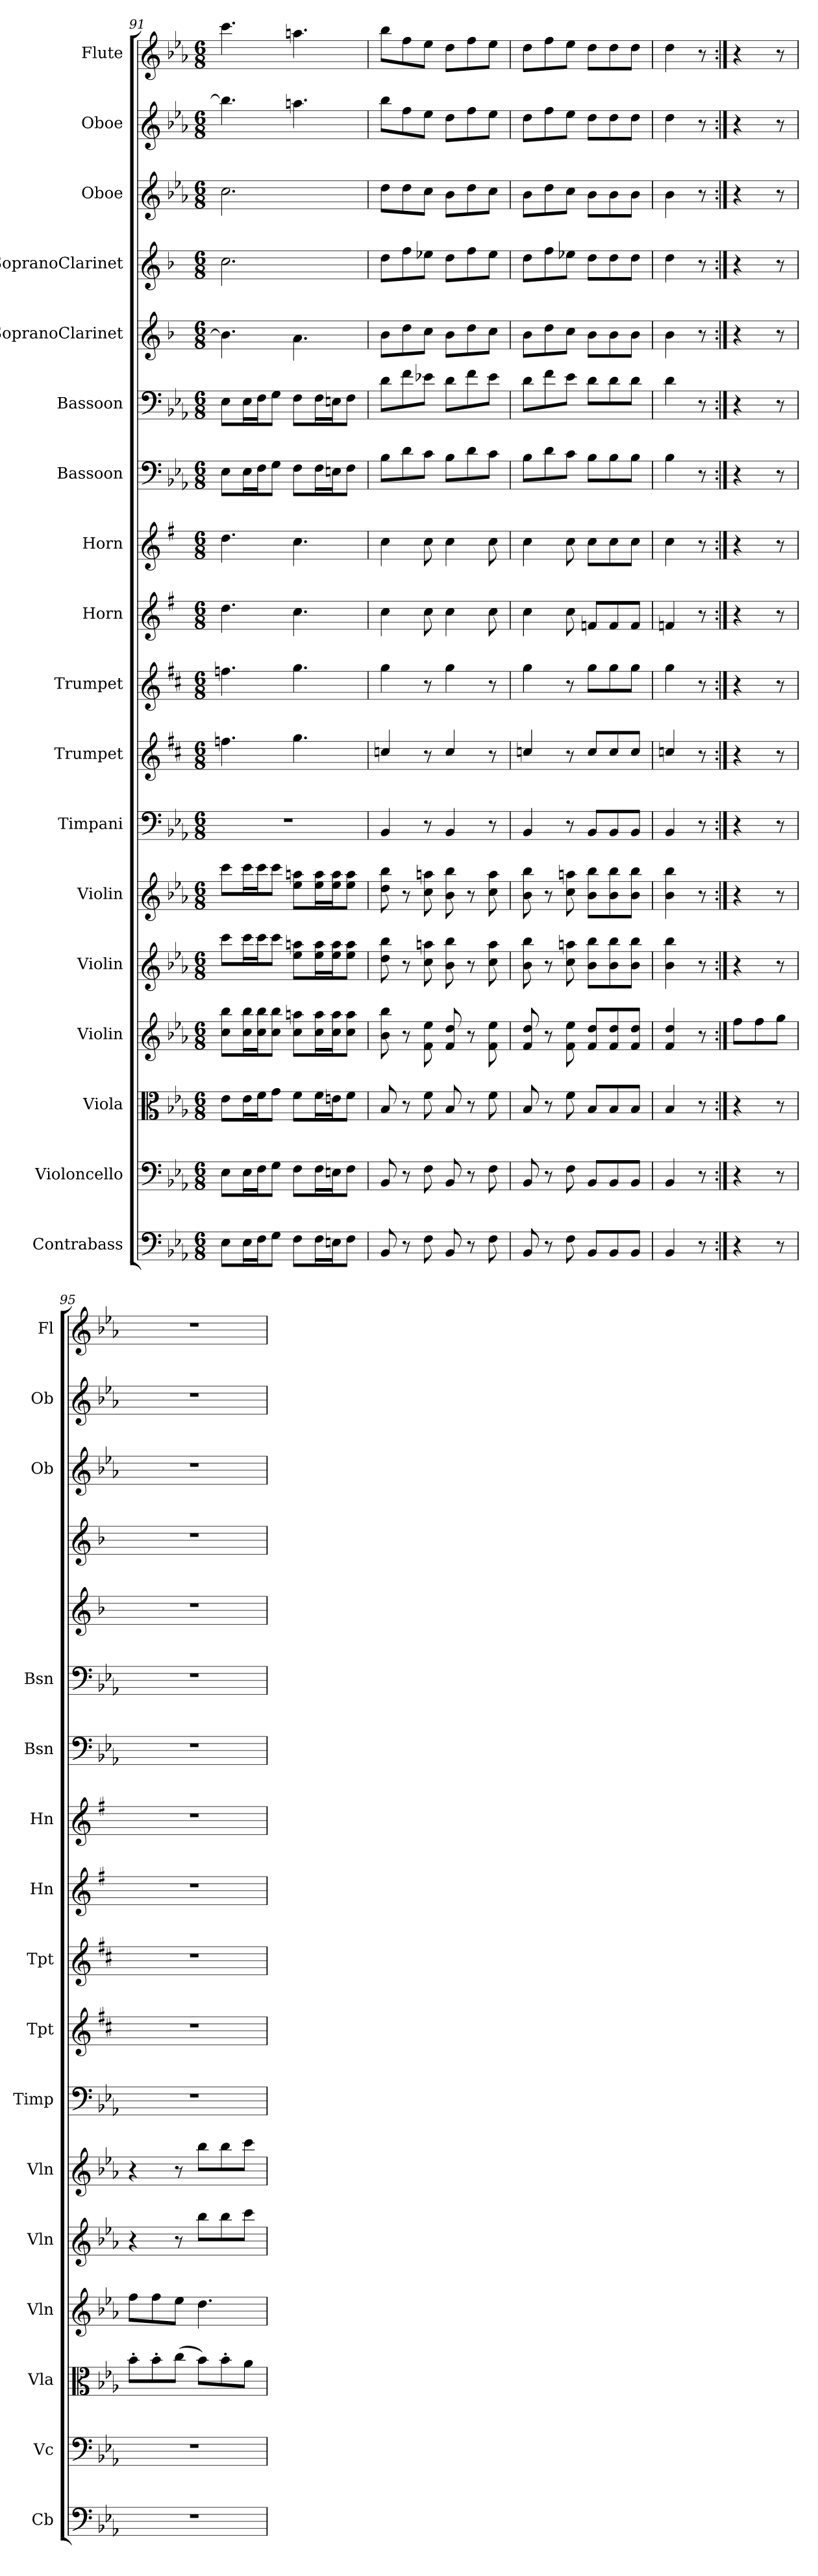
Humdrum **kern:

**kern	**kern	**kern	**kern	**kern	**kern	**kern	**kern	**kern	**kern	**kern	**kern	**kern	**kern	**kern	**kern	**kern	**kern
*part18	*part17	*part16	*part15	*part14	*part13	*part12	*part11	*part10	*part9	*part8	*part7	*part6	*part5	*part4	*part3	*part2	*part1
*staff18	*staff17	*staff16	*staff15	*staff14	*staff13	*staff12	*staff11	*staff10	*staff9	*staff8	*staff7	*staff6	*staff5	*staff4	*staff3	*staff2	*staff1
*I"Contrabass	*I"Violoncello	*I"Viola	*I"Violin	*I"Violin	*I"Violin	*I"Timpani	*I"Trumpet	*I"Trumpet	*I"Horn	*I"Horn	*I"Bassoon	*I"Bassoon	*I"SopranoClarinet	*I"SopranoClarinet	*I"Oboe	*I"Oboe	*I"Flute
*I'Cb	*I'Vc	*I'Vla	*I'Vln	*I'Vln	*I'Vln	*I'Timp	*I'Tpt	*I'Tpt	*I'Hn	*I'Hn	*I'Bsn	*I'Bsn	*	*	*I'Ob	*I'Ob	*I'Fl
*clefF4	*clefF4	*clefC3	*clefG2	*clefG2	*clefG2	*clefF4	*clefG2	*clefG2	*clefG2	*clefG2	*clefF4	*clefF4	*clefG2	*clefG2	*clefG2	*clefG2	*clefG2
*ITrd7c12	*	*	*	*	*	*	*ITrd1c2	*ITrd1c2	*ITrd4c7	*ITrd4c7	*	*	*	*	*	*	*
*k[b-e-a-]	*k[b-e-a-]	*k[b-e-a-]	*k[b-e-a-]	*k[b-e-a-]	*k[b-e-a-]	*k[b-e-a-]	*k[]	*k[]	*k[]	*k[]	*k[b-e-a-]	*k[b-e-a-]	*k[b-]	*k[b-]	*k[b-e-a-]	*k[b-e-a-]	*k[b-e-a-]
*M6/8	*M6/8	*M6/8	*M6/8	*M6/8	*M6/8	*M6/8	*M6/8	*M6/8	*M6/8	*M6/8	*M6/8	*M6/8	*M6/8	*M6/8	*M6/8	*M6/8	*M6/8
=91	=91	=91	=91	=91	=91	=91	=91	=91	=91	=91	=91	=91	=91	=91	=91	=91	=91
8EE-\L	8E-\L	8e-\L	8cc\ 8bb-\L	8ccc\L	8ccc\L	2.r	4.ee-X\	4.ee-X\	4.g\	4.g\	8E-\L	8E-\L	4.b-\]	2.cc\	2.cc\	4.bb-\]	4.ccc\
16EE-\L	16E-\L	16e-\L	16cc\ 16bb-\L	16ccc\L	16ccc\L	.	.	.	.	.	16E-\L	16E-\L	.	.	.	.	.
16FF\J	16F\J	16f\J	16cc\ 16bb-\J	16ccc\J	16ccc\J	.	.	.	.	.	16F\J	16F\J	.	.	.	.	.
8GG\J	8G\J	8g\J	8cc\ 8bb-\J	8ccc\J	8ccc\J	.	.	.	.	.	8G\J	8G\J	.	.	.	.	.
8FF\L	8F\L	8f\L	8cc\ 8aan\L	8ee-\ 8aan\L	8ee-\ 8aan\L	.	4.ff\	4.ff\	4.f\	4.f\	8F\L	8F\L	4.a\	.	.	4.aan\	4.aan\
16FF\L	16F\L	16f\L	16cc\ 16aa\L	16ee-\ 16aa\L	16ee-\ 16aa\L	.	.	.	.	.	16F\L	16F\L	.	.	.	.	.
16EEn\J	16En\J	16en\J	16cc\ 16aa\J	16ee-\ 16aa\J	16ee-\ 16aa\J	.	.	.	.	.	16En\J	16En\J	.	.	.	.	.
8FF\J	8F\J	8f\J	8cc\ 8aa\J	8ee-\ 8aa\J	8ee-\ 8aa\J	.	.	.	.	.	8F\J	8F\J	.	.	.	.	.
=92	=92	=92	=92	=92	=92	=92	=92	=92	=92	=92	=92	=92	=92	=92	=92	=92	=92
8BBB-/	8BB-/	8B-/	8b-\ 8bb-\	8dd\ 8bb-\	8dd\ 8bb-\	4BB-/	4b-X/	4ff\	4f\	4f\	8B-\L	8d\L	8b-\L	8dd\L	8dd\L	8bb-\L	8bb-\L
8r	8r	8r	8r	8r	8r	.	.	.	.	.	8d\	8f\	8dd\	8ff\	8dd\	8ff\	8ff\
8FF\	8F\	8f\	8f\ 8ee-\	8cc\ 8aan\	8cc\ 8aan\	8r	8r	8r	8f\	8f\	8c\J	8e-X\J	8cc\J	8ee-X\J	8cc\J	8ee-\J	8ee-\J
8BBB-/	8BB-/	8B-/	8f/ 8dd/	8b-\ 8bb-\	8b-\ 8bb-\	4BB-/	4b-/	4ff\	4f\	4f\	8B-\L	8d\L	8b-\L	8dd\L	8b-\L	8dd\L	8dd\L
8r	8r	8r	8r	8r	8r	.	.	.	.	.	8d\	8f\	8dd\	8ff\	8dd\	8ff\	8ff\
8FF\	8F\	8f\	8f\ 8ee-\	8cc\ 8aa\	8cc\ 8aa\	8r	8r	8r	8f\	8f\	8c\J	8e-\J	8cc\J	8ee-\J	8cc\J	8ee-\J	8ee-\J
=93	=93	=93	=93	=93	=93	=93	=93	=93	=93	=93	=93	=93	=93	=93	=93	=93	=93
8BBB-/	8BB-/	8B-/	8f/ 8dd/	8b-\ 8bb-\	8b-\ 8bb-\	4BB-/	4b-X/	4ff\	4f\	4f\	8B-\L	8d\L	8b-\L	8dd\L	8b-\L	8dd\L	8dd\L
8r	8r	8r	8r	8r	8r	.	.	.	.	.	8d\	8f\	8dd\	8ff\	8dd\	8ff\	8ff\
8FF\	8F\	8f\	8f\ 8ee-\	8cc\ 8aan\	8cc\ 8aan\	8r	8r	8r	8f\	8f\	8c\J	8e-\J	8cc\J	8ee-X\J	8cc\J	8ee-\J	8ee-\J
8BBB-/L	8BB-/L	8B-/L	8f/ 8dd/L	8b-\ 8bb-\L	8b-\ 8bb-\L	8BB-/L	8b-/L	8ff\L	8B-X/L	8f\L	8B-\L	8d\L	8b-\L	8dd\L	8b-\L	8dd\L	8dd\L
8BBB-/	8BB-/	8B-/	8f/ 8dd/	8b-\ 8bb-\	8b-\ 8bb-\	8BB-/	8b-/	8ff\	8B-/	8f\	8B-\	8d\	8b-\	8dd\	8b-\	8dd\	8dd\
8BBB-/J	8BB-/J	8B-/J	8f/ 8dd/J	8b-\ 8bb-\J	8b-\ 8bb-\J	8BB-/J	8b-/J	8ff\J	8B-/J	8f\J	8B-\J	8d\J	8b-\J	8dd\J	8b-\J	8dd\J	8dd\J
=94	=94	=94	=94	=94	=94	=94	=94	=94	=94	=94	=94	=94	=94	=94	=94	=94	=94
4BBB-/	4BB-/	4B-/	4f/ 4dd/	4b-\ 4bb-\	4b-\ 4bb-\	4BB-/	4b-X/	4ff\	4B-X/	4f\	4B-\	4d\	4b-\	4dd\	4b-\	4dd\	4dd\
8r	8r	8r	8r	8r	8r	8r	8r	8r	8r	8r	8r	8r	8r	8r	8r	8r	8r
=:|!	=:|!	=:|!	=:|!	=:|!	=:|!	=:|!	=:|!	=:|!	=:|!	=:|!	=:|!	=:|!	=:|!	=:|!	=:|!	=:|!	=:|!
4r	4r	4r	8ff\L	4r	4r	4r	4r	4r	4r	4r	4r	4r	4r	4r	4r	4r	4r
.	.	.	8ff\	.	.	.	.	.	.	.	.	.	.	.	.	.	.
8r	8r	8r	8gg\J	8r	8r	8r	8r	8r	8r	8r	8r	8r	8r	8r	8r	8r	8r
=95	=95	=95	=95	=95	=95	=95	=95	=95	=95	=95	=95	=95	=95	=95	=95	=95	=95
2.r	2.r	8b-'\L	8ff\L	4r	4r	2.r	2.r	2.r	2.r	2.r	2.r	2.r	2.r	2.r	2.r	2.r	2.r
.	.	8b-'\	8ff\	.	.	.	.	.	.	.	.	.	.	.	.	.	.
.	.	(>8cc\J	8ee-\J	8r	8r	.	.	.	.	.	.	.	.	.	.	.	.
.	.	8b-\L)	4.dd\	8bb-\L	8bb-\L	.	.	.	.	.	.	.	.	.	.	.	.
.	.	8b-'\	.	8bb-\	8bb-\	.	.	.	.	.	.	.	.	.	.	.	.
.	.	8a-\J	.	8ccc\J	8ccc\J	.	.	.	.	.	.	.	.	.	.	.	.
=	=	=	=	=	=	=	=	=	=	=	=	=	=	=	=	=	=
*-	*-	*-	*-	*-	*-	*-	*-	*-	*-	*-	*-	*-	*-	*-	*-	*-	*-
